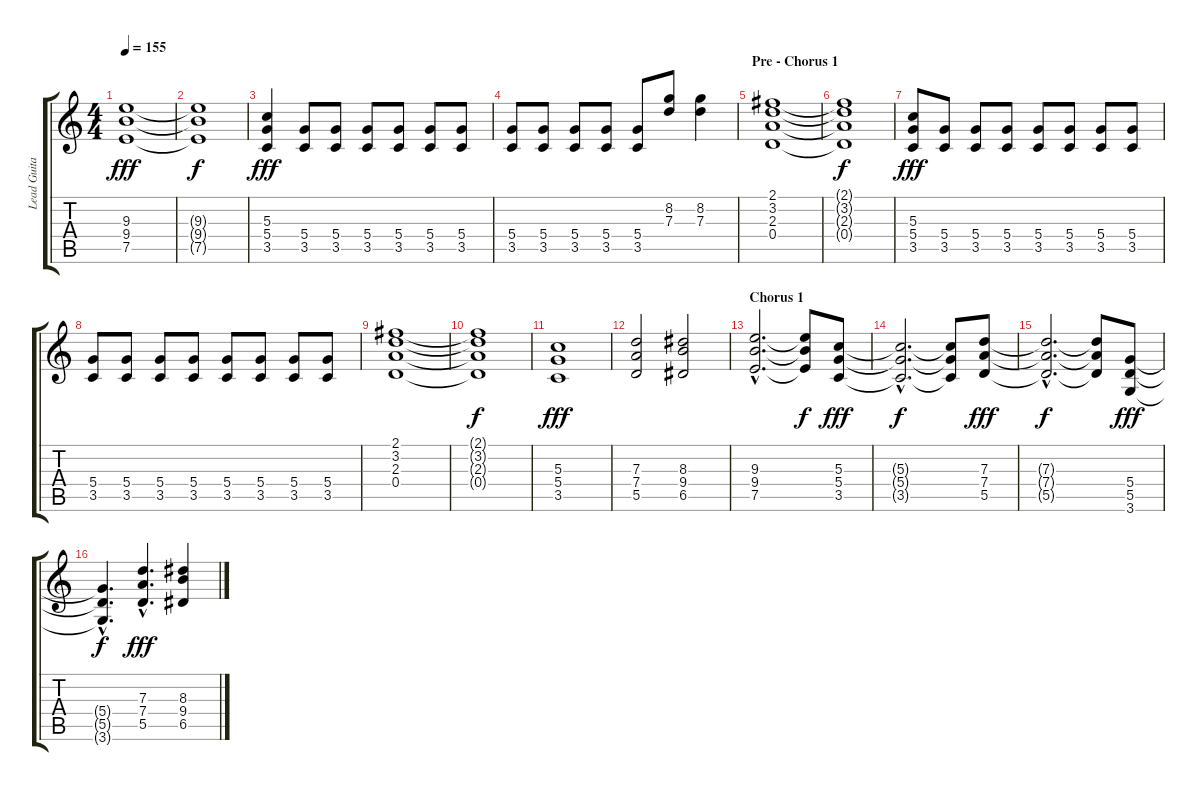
\track ("Lead Guitar" "Lead Guita") {instrument distortionguitar}
\staff {score tabs}
\tuning (E4 B3 G3 D3 A2 E2) {hide}
\ts (4 4)
\tempo 155
\clef g2
\ks c
(9.3 9.4 7.5).1{dy fff} |
(9.3{t} 9.4{t} 7.5{t}).1{dy f} |
(5.3 5.4 3.5).4{dy fff} (5.4 3.5).8 (5.4 3.5).8 (5.4 3.5).8 (5.4 3.5).8 (5.4 3.5).8 (5.4 3.5).8 |
(5.4 3.5).8 (5.4 3.5).8 (5.4 3.5).8 (5.4 3.5).8 (5.4 3.5).8 (8.2 7.3).8 (8.2 7.3).4 |
\section ("" "Pre - Chorus 1")
(2.1 3.2 2.3 0.4).1 |
(2.1{t} 3.2{t} 2.3{t} 0.4{t}).1{dy f} |
(5.3 5.4 3.5).8{dy fff} (5.4 3.5).8 (5.4 3.5).8 (5.4 3.5).8 (5.4 3.5).8 (5.4 3.5).8 (5.4 3.5).8 (5.4 3.5).8 |
(5.4 3.5).8 (5.4 3.5).8 (5.4 3.5).8 (5.4 3.5).8 (5.4 3.5).8 (5.4 3.5).8 (5.4 3.5).8 (5.4 3.5).8 |
(2.1 3.2 2.3 0.4).1 |
(2.1{t} 3.2{t} 2.3{t} 0.4{t}).1{dy f} |
(5.3 5.4 3.5).1{dy fff} |
(7.3 7.4 5.5).2 (8.3 9.4 6.5).2 |
\section ("" "Chorus 1")
(9.3{hac} 9.4{hac} 7.5{hac}).2{d} (9.3{t} 9.4{t} 7.5{t}).8{dy f} (5.3 5.4 3.5).8{dy fff} |
(5.3{hac t} 5.4{hac t} 3.5{hac t}).2{d dy f} (5.3{t} 5.4{t} 3.5{t}).8 (7.3 7.4 5.5).8{dy fff} |
(7.3{hac t} 7.4{hac t} 5.5{hac t}).2{d dy f} (7.3{t} 7.4{t} 5.5{t}).8 (5.4 5.5 3.6).8{dy fff} |
(5.4{hac t} 5.5{hac t} 3.6{hac t}).4{d dy f} (7.3{hac} 7.4{hac} 5.5{hac}).4{d dy fff} (8.3 9.4 6.5).4
